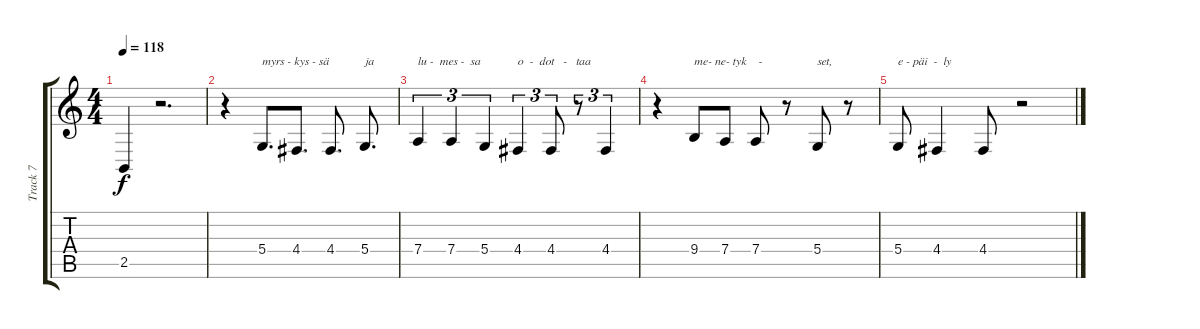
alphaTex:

\track ("Track 7" "Track 7") {instrument clarinet}
\staff {score tabs}
\tuning (E4 B3 G3 D3 A2 E2) {hide}
\ts (4 4)
\tempo 118
\clef g2
\ks c
2.5{t}.4{dy f} r.2{d} |
r.4 5.4.8{d txt "myrs - kys - sä"} 4.4.8{d} 4.4.8{d} 5.4.8{d txt "ja"} |
7.4.4{tu (3 2) txt "lu -  mes -  sa"} 7.4.4{tu (3 2)} 5.4.4{tu (3 2)} 4.4.4{tu (3 2) txt "o  -  dot   -   taa"} 4.4.8{tu (3 2)} r.8{tu (3 2)} 4.4.4{tu (3 2)} |
r.4 9.4.8{txt "me- ne- tyk    -"} 7.4.8 7.4.8 r.8 5.4.8{txt "set,"} r.8 |
5.4.8{txt "e - päi  -  ly"} 4.4.4 4.4.8 r.2
